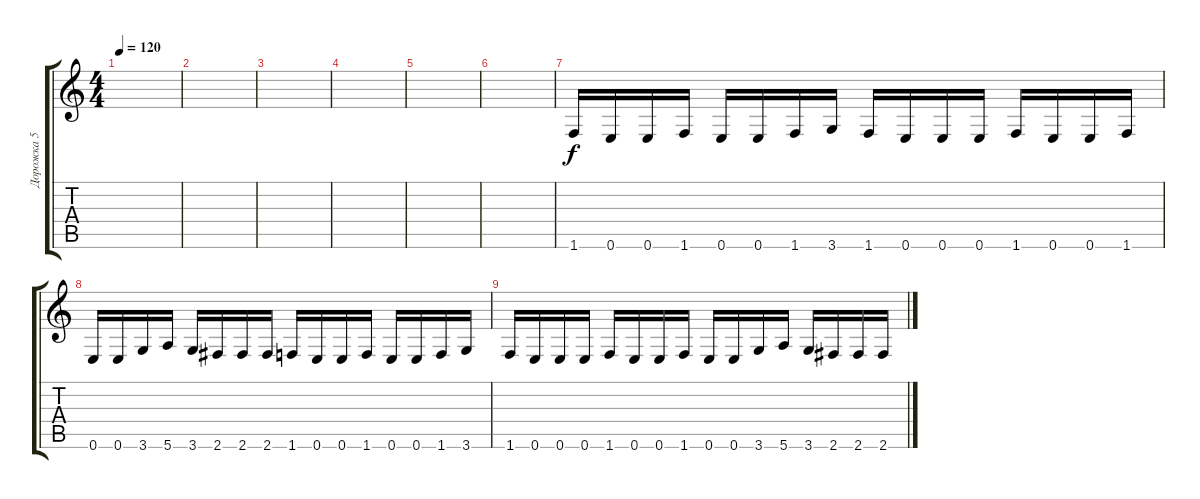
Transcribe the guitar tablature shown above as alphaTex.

\track ("Дорожка 5" "Дорожка 5") {instrument distortionguitar}
\staff {score tabs}
\tuning (E4 B3 G3 D3 A2 E2) {hide}
\ts (4 4)
\tempo 120
\clef g2
\ks c
|
|
|
|
|
|
1.6.16 0.6.16 0.6.16 1.6.16 0.6.16 0.6.16 1.6.16 3.6.16 1.6.16 0.6.16 0.6.16 0.6.16 1.6.16 0.6.16 0.6.16 1.6.16 |
0.6.16 0.6.16 3.6.16 5.6.16 3.6.16 2.6.16 2.6.16 2.6.16 1.6.16 0.6.16 0.6.16 1.6.16 0.6.16 0.6.16 1.6.16 3.6.16 |
1.6.16 0.6.16 0.6.16 0.6.16 1.6.16 0.6.16 0.6.16 1.6.16 0.6.16 0.6.16 3.6.16 5.6.16 3.6.16 2.6.16 2.6.16 2.6.16
